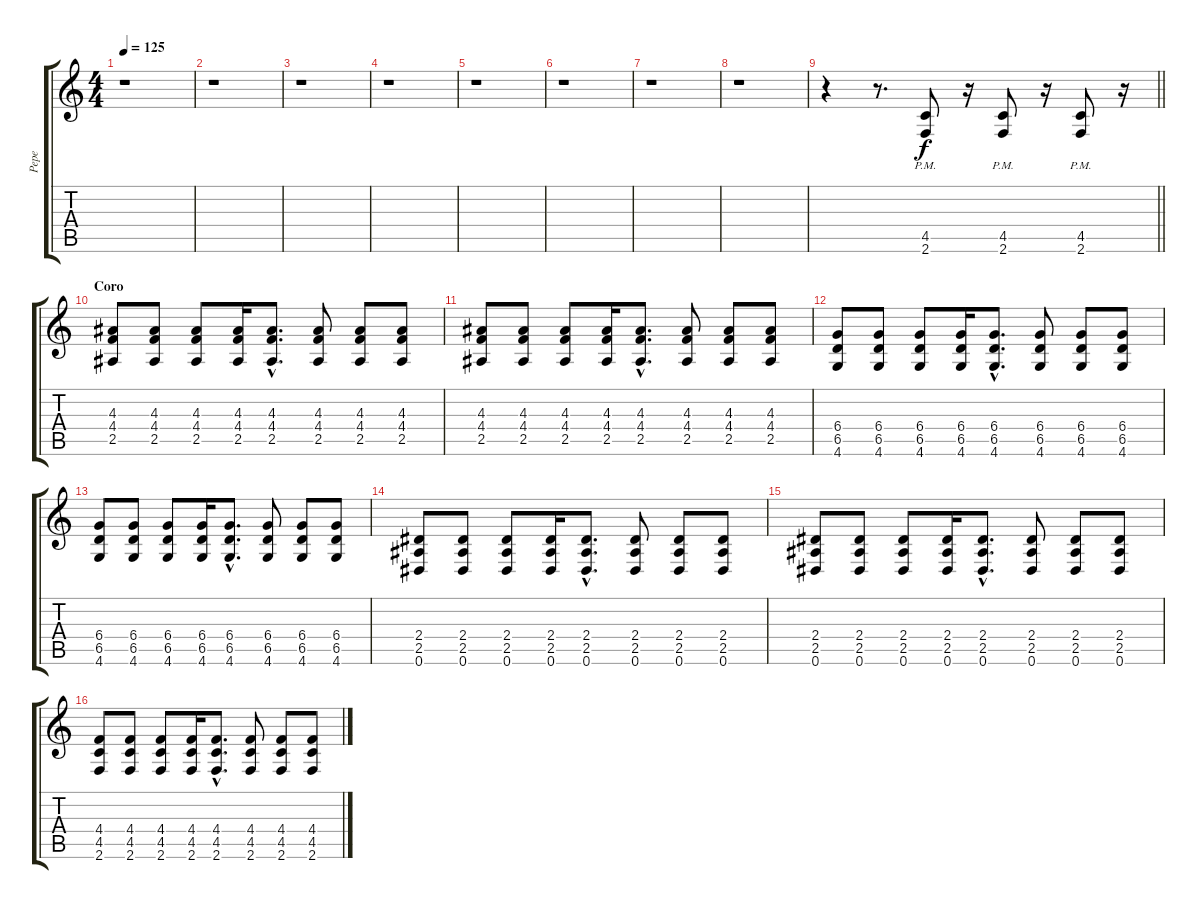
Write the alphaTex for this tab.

\track ("Pepe" "Pepe") {instrument overdrivenguitar}
\staff {score tabs}
\tuning (Eb4 Bb3 Gb3 Db3 Ab2 Eb2) {hide}
\ts (4 4)
\tempo 125
\clef g2
\ks c
r.1{dy f} |
r.1 |
r.1 |
r.1 |
r.1 |
r.1 |
r.1 |
r.1 |
\barLineRight lightlight
r.4{volume 12} r.8{d} (4.5{pm} 2.6{pm}).8 r.16 (4.5{pm} 2.6{pm}).8 r.16 (4.5{pm} 2.6{pm}).8 r.16 |
\section ("" "Coro")
(4.3 4.4 2.5).8{volume 12} (4.3 4.4 2.5).8 (4.3 4.4 2.5).8 (4.3 4.4 2.5).16 (4.3{hac} 4.4{hac} 2.5{hac}).8{d} (4.3 4.4 2.5).8 (4.3 4.4 2.5).8 (4.3 4.4 2.5).8 |
(4.3 4.4 2.5).8 (4.3 4.4 2.5).8 (4.3 4.4 2.5).8 (4.3 4.4 2.5).16 (4.3{hac} 4.4{hac} 2.5{hac}).8{d} (4.3 4.4 2.5).8 (4.3 4.4 2.5).8 (4.3 4.4 2.5).8 |
(6.4 6.5 4.6).8 (6.4 6.5 4.6).8 (6.4 6.5 4.6).8 (6.4 6.5 4.6).16 (6.4{hac} 6.5{hac} 4.6{hac}).8{d} (6.4 6.5 4.6).8 (6.4 6.5 4.6).8 (6.4 6.5 4.6).8 |
(6.4 6.5 4.6).8 (6.4 6.5 4.6).8 (6.4 6.5 4.6).8 (6.4 6.5 4.6).16 (6.4{hac} 6.5{hac} 4.6{hac}).8{d} (6.4 6.5 4.6).8 (6.4 6.5 4.6).8 (6.4 6.5 4.6).8 |
(2.4 2.5 0.6).8 (2.4 2.5 0.6).8 (2.4 2.5 0.6).8 (2.4 2.5 0.6).16 (2.4{hac} 2.5{hac} 0.6{hac}).8{d} (2.4 2.5 0.6).8 (2.4 2.5 0.6).8 (2.4 2.5 0.6).8 |
(2.4 2.5 0.6).8 (2.4 2.5 0.6).8 (2.4 2.5 0.6).8 (2.4 2.5 0.6).16 (2.4{hac} 2.5{hac} 0.6{hac}).8{d} (2.4 2.5 0.6).8 (2.4 2.5 0.6).8 (2.4 2.5 0.6).8 |
(4.4 4.5 2.6).8 (4.4 4.5 2.6).8 (4.4 4.5 2.6).8 (4.4 4.5 2.6).16 (4.4{hac} 4.5{hac} 2.6{hac}).8{d} (4.4 4.5 2.6).8 (4.4 4.5 2.6).8 (4.4 4.5 2.6).8
